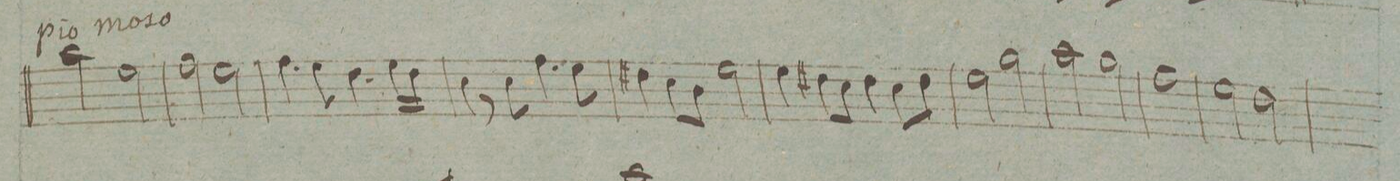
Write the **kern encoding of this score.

**kern	**dynam
*I"Fagotto 1.mo et Secundo	*
*clefF4	*
*k[]	*
*met(c|)	*
*M2/2	*
2c\	.
2G\	.
=128	=128
2A\	.
2G\	.
=129	=129
4.A\	.
8G\	.
4.F\	.
16G\LL	.
16F\JJ	.
=130	=130
4E\	.
8r	.
8E\	.
4.A\	.
8G\	.
=131	=131
4F#X\	.
8E\L	.
8D\J	.
2G\	.
=132	=132
4G\	.
8F#X\L	.
8E\J	.
4F#\	.
8E\L	.
8F#\J	.
=133	=133
2G\	.
2B\	.
=134	=134
2c\	.
2B\	.
=135	=135
1A\	.
=136	=136
2G\	.
2F\	.
=137	=137
*-	*-
